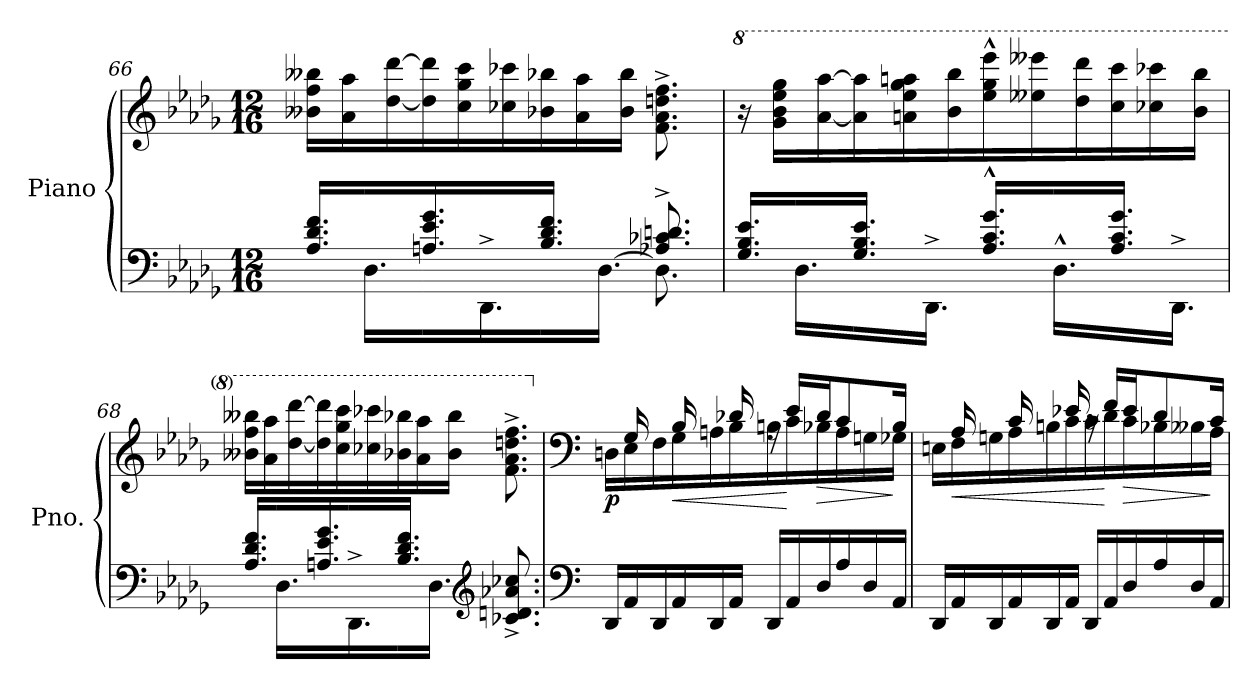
**kern	**kern	**dynam
*part1	*part1	*part1
*staff2	*staff1	*staff1/2
*I"Piano	*	*
*I'Pno.	*	*
*clefF4	*clefG2	*
*k[b-e-a-d-g-]	*k[b-e-a-d-g-]	*
*M12/16	*M12/16	*
=66	=66	=66
*^	*	*
16.A-/ 16.d-/ 16.f/LL	16.ryy	16b--X\ 16ff\ 16bb--X\LL	.
.	.	16a-\ 16aa-\	.
16.ryy	16.D-\LL	.	.
.	.	[16dd-\ [16ddd-\	.
16.An/ 16.e-/ 16.g-/	16.ryy	16dd-\] 16ddd-\]	.
.	.	16cc\ 16gg-\ 16ccc\	.
16.ryy	16.DD-^\	.	.
.	.	16cc-X\ 16ccc-X\	.
16.B-/ 16.d-/ 16.f/JJ	16.ryy	16b-X\ 16bb-X\	.
.	.	16a-\ 16aa-\	.
16.ryy	[16.D-\JJ	.	.
.	.	16b-\ 16bb-\JJ	.
8.A-X/^ 8.c-X/^ 8.dn/^	8.D-\]	8.f\^ 8.a-\^ 8.ddn\^ 8.ff\^	.
!!LO:LB:g=z
=67	=67	=67	=67
*	*	*8va	*
16.G-/ 16.B-/ 16.e-/LL	16.ryy	16r	.
.	.	16gg-\ 16bb-\ 16eee-\ 16ggg-\LL	.
16.ryy	16.D-\LL	.	.
.	.	[16aa-\ [16aaa-\	.
16.G-/ 16.B-/ 16.e-/JJ	16.ryy	16aa-\] 16aaa-\]	.
.	.	16aan\ 16eee-\ 16ggg-\ 16aaan\	.
16.ryy	16.DD-^\JJ	.	.
.	.	16bb-\ 16bbb-\	.
16.A-/^^ 16.c/^^ 16.g-/^^LL	16.ryy	16eee-\^^ 16ggg-\^^ 16eeee-\^^	.
.	.	16eee--X\ 16eeee--X\	.
16.ryy	16.D-^^\LL	.	.
.	.	16ddd-\ 16dddd-\	.
16.A-/ 16.c/ 16.g-/JJ	16.ryy	16ccc\ 16cccc\	.
.	.	16ccc-X\ 16cccc-X\	.
16.ryy	16.DD-^\JJ	.	.
.	.	16bb-\ 16bbb-\JJ	.
=68	=68	=68	=68
16.A-/ 16.d-/ 16.f/LL	16.ryy	16bb--X\ 16fff\ 16bbb--X\LL	.
.	.	16aa-\ 16aaa-\	.
16.ryy	16.D-\LL	.	.
.	.	[16ddd-\ [16dddd-\	.
16.An/ 16.e-/ 16.g-/	16.ryy	16ddd-\] 16dddd-\]	.
.	.	16ccc\ 16ggg-\ 16cccc\	.
16.ryy	16.DD-^\	.	.
.	.	16ccc-X\ 16cccc-X\	.
16.B-/ 16.d-/ 16.f/JJ	16.ryy	16bb-X\ 16bbb-X\	.
.	.	16aa-\ 16aaa-\	.
16.ryy	16.D-\JJ	.	.
.	.	16bb-\ 16bbb-\JJ	.
*clefG2	*	*	*
8.c-X/^ 8.dn/^ 8.a-X/^ 8.cc-X/^	8.rcyy	8.ff\^ 8.aa-\^ 8.dddn\^ 8.fff\^	.
*v	*v	*	*
=69	=69	=69
*clefF4	*clefF4	*
*	*X8va	*
*^	*^	*
!	!	!	!	!LO:DY:b
*v	*v	*	*	*
16DD-/LL	16ryy	16Dn\LL	p
16AA-/	16G-/	16E-\	.
16DD-/	16rAyy	16F\	.
!	!	!	!LO:HP:b
16AA-/	16B-/	16G-\	<
16DD-/	16rAyy	16An\	.
16AA-/JJ	16d-X/	16B-\	.
16DD-/LL	16rA	16Bn\	.
16AA-/	16e-/LL	16c\	[
!	!	!	!LO:HP:b
16D-/	16d-/J	16B-X\	>
16A-/	8c/	16A\	.
16D-/	.	16Gn\	.
16AA-/JJ	16B-/Jk	16G-X\JJ	]
!!LO:LB:g=z	!!
=70	=70	=70	=70
16DD-/LL	16ryy	16En\LL	.
!	!	!	!LO:HP:b
16AA-/	16A-/	16F\	<
16DD-/	16rAyy	16Gn\	.
16AA-/	16c/	16A-\	.
16DD-/	16rAyy	16Bn\	.
16AA-/JJ	16e-X/	16c\	.
16DD-/LL	16rc	16c\	.
16AA-/	16f/LL	16d-\	[
!	!	!	!LO:HP:b
16D-/	16e-/J	16c\	>
16A-/	8d-/	16B-X\	.
16D-/	.	16B--X\	.
16AA-/JJ	16c/Jk	16A-\JJ	]
*	*v	*v	*
=	=	=
*-	*-	*-
